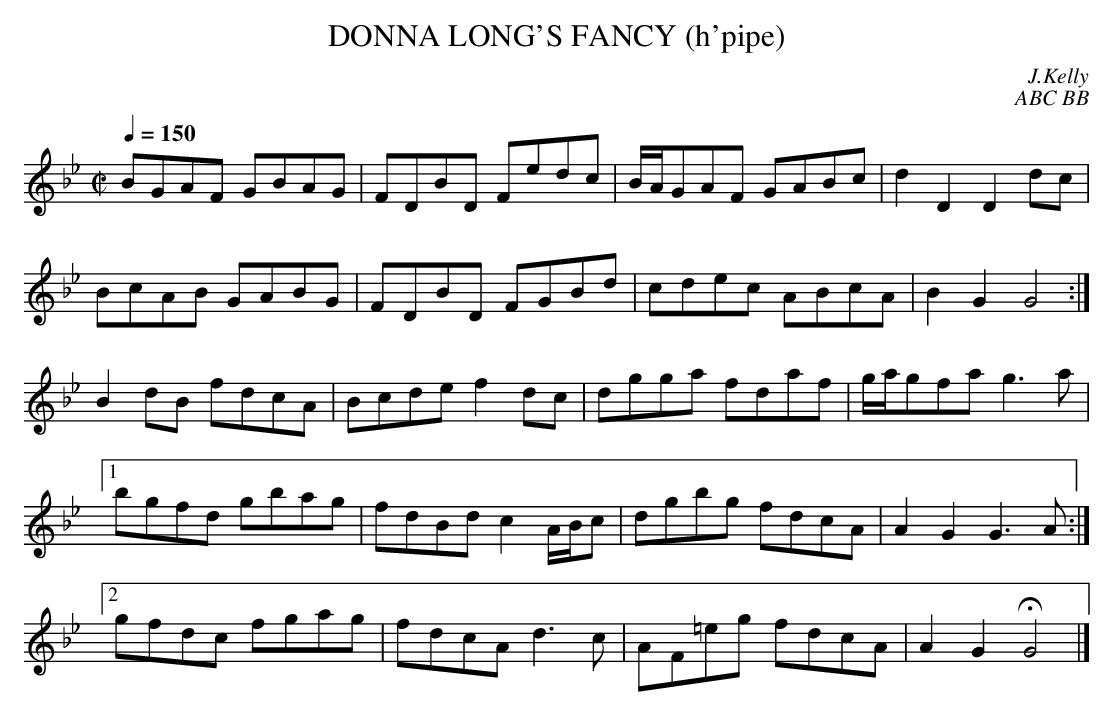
X:1
T:DONNA LONG'S FANCY (h'pipe)
C:J.Kelly
C:ABC BB
M:C|
L:1/8
Q:1/4=150
K:Gm
BGAF GBAG|FDBD Fedc|B/A/GAF GABc|d2D2 D2dc|
BcAB GABG|FDBD FGBd|cdec ABcA|B2G2 G4 :|
B2dB fdcA|Bcde f2dc|dgga fdaf|g/a/gfa g3a|
[1 bgfd gbag|fdBd c2A/B/c|dgbg fdcA|A2G2 G3A:|
[2 gfdc fgag|fdcA d3c|AF=eg fdcA|A2G2 HG4 |]
